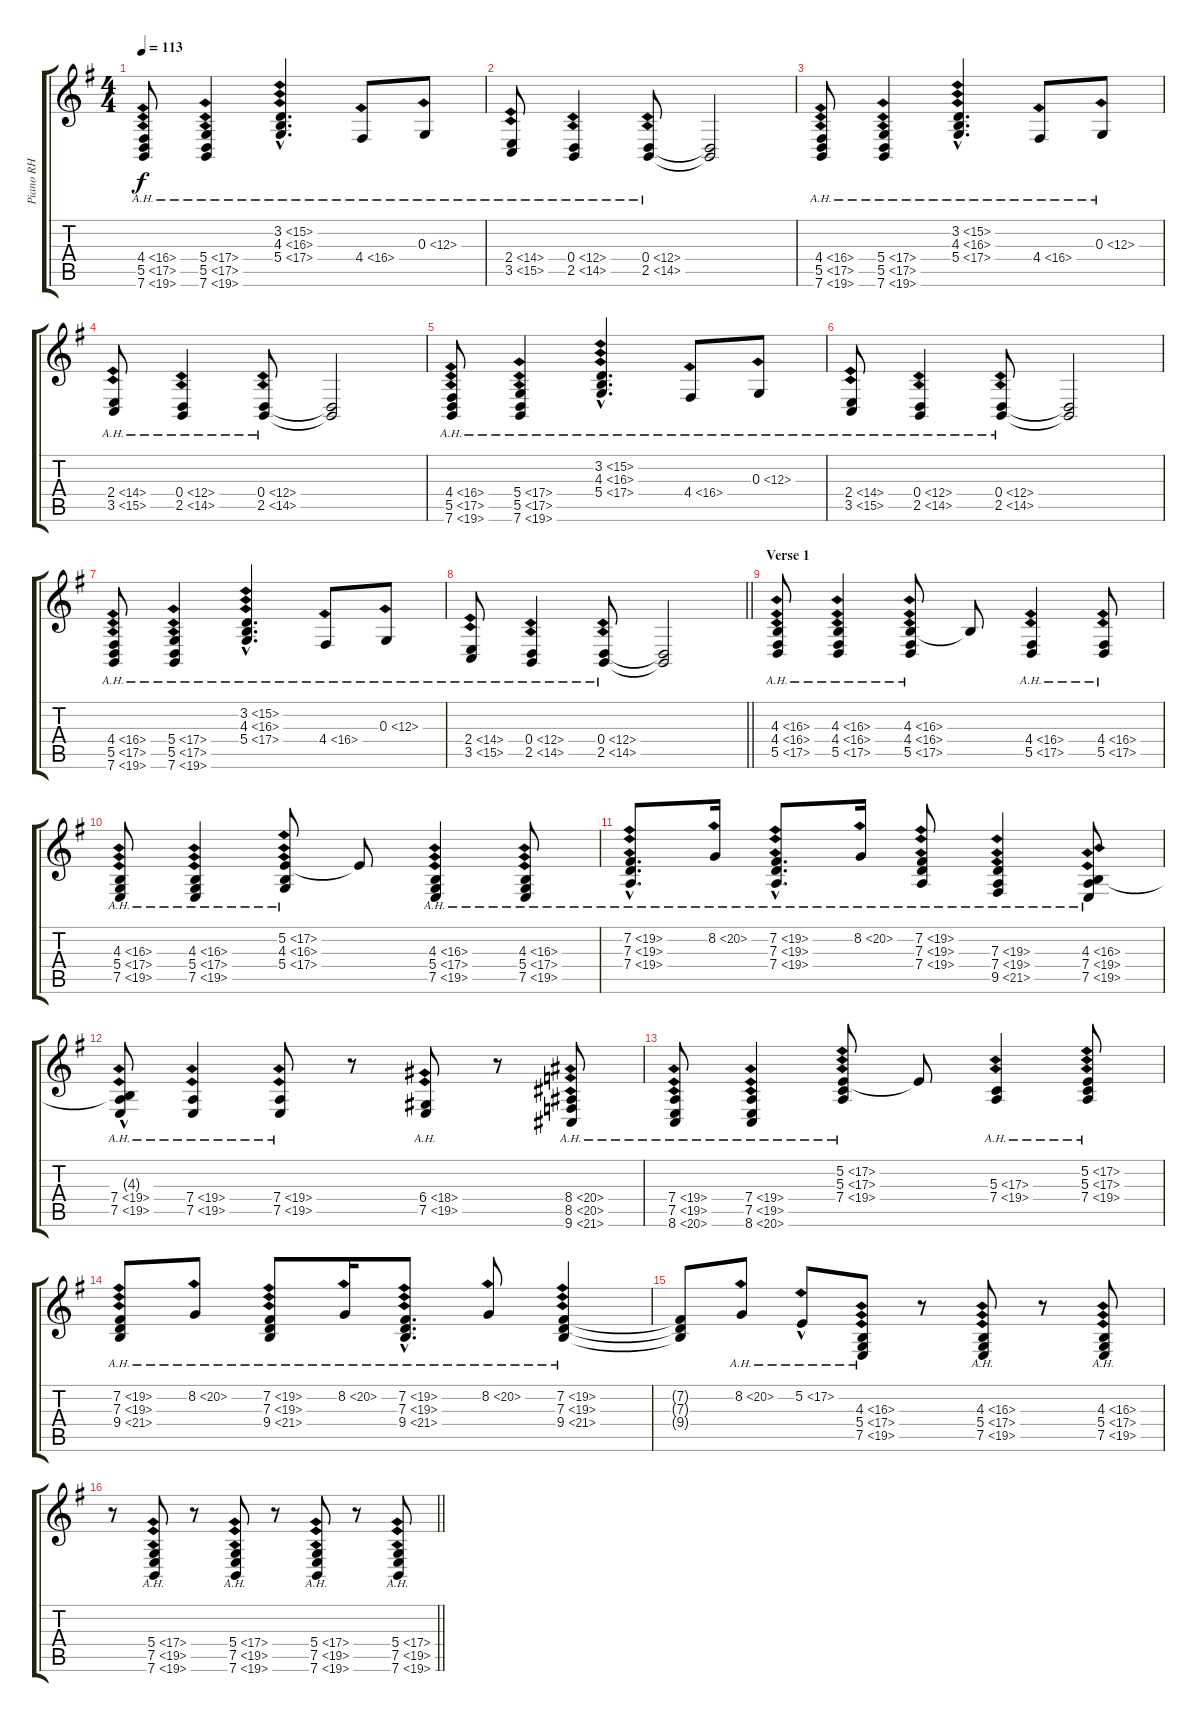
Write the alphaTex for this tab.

\track ("Piano RH" "Piano RH") {instrument acousticgrandpiano}
\staff {score tabs}
\tuning (E4 B3 G3 D3 A2 E2) {hide}
\ts (4 4)
\tempo 113
\clef g2
\ks g
(4.4{ah 12} 5.5{ah 12} 7.6{ah 12}).8{dy f instrument acousticgrandpiano} (5.4{ah 12} 5.5{ah 12} 7.6{ah 12}).4 (3.2{ah 12 hac} 4.3{ah 12 hac} 5.4{ah 12 hac}).4{d} 4.4{ah 12}.8 0.3{ah 12}.8 |
(2.4{ah 12} 3.5{ah 12}).8 (0.4{ah 12} 2.5{ah 12}).4 (0.4{ah 12} 2.5{ah 12}).8 (0.4{t} 2.5{t}).2 |
(4.4{ah 12} 5.5{ah 12} 7.6{ah 12}).8 (5.4{ah 12} 5.5{ah 12} 7.6{ah 12}).4 (3.2{ah 12 hac} 4.3{ah 12 hac} 5.4{ah 12 hac}).4{d} 4.4{ah 12}.8 0.3{ah 12}.8 |
(2.4{ah 12} 3.5{ah 12}).8 (0.4{ah 12} 2.5{ah 12}).4 (0.4{ah 12} 2.5{ah 12}).8 (0.4{t} 2.5{t}).2 |
(4.4{ah 12} 5.5{ah 12} 7.6{ah 12}).8 (5.4{ah 12} 5.5{ah 12} 7.6{ah 12}).4 (3.2{ah 12 hac} 4.3{ah 12 hac} 5.4{ah 12 hac}).4{d} 4.4{ah 12}.8 0.3{ah 12}.8 |
(2.4{ah 12} 3.5{ah 12}).8 (0.4{ah 12} 2.5{ah 12}).4 (0.4{ah 12} 2.5{ah 12}).8 (0.4{t} 2.5{t}).2 |
(4.4{ah 12} 5.5{ah 12} 7.6{ah 12}).8 (5.4{ah 12} 5.5{ah 12} 7.6{ah 12}).4 (3.2{ah 12 hac} 4.3{ah 12 hac} 5.4{ah 12 hac}).4{d} 4.4{ah 12}.8 0.3{ah 12}.8 |
\barLineRight lightlight
(2.4{ah 12} 3.5{ah 12}).8 (0.4{ah 12} 2.5{ah 12}).4 (0.4{ah 12} 2.5{ah 12}).8 (0.4{t} 2.5{t}).2 |
\section ("" "Verse 1")
(4.3{ah 12} 4.4{ah 12} 5.5{ah 12}).8 (4.3{ah 12} 4.4{ah 12} 5.5{ah 12}).4 (4.3{ah 12} 4.4{ah 12} 5.5{ah 12}).8 4.3{t}.8 (4.4{ah 12} 5.5{ah 12}).4 (4.4{ah 12} 5.5{ah 12}).8 |
(4.3{ah 12} 5.4{ah 12} 7.5{ah 12}).8 (4.3{ah 12} 5.4{ah 12} 7.5{ah 12}).4 (5.2{ah 12} 4.3{ah 12} 5.4{ah 12}).8 5.2{t}.8 (4.3{ah 12} 5.4{ah 12} 7.5{ah 12}).4 (4.3{ah 12} 5.4{ah 12} 7.5{ah 12}).8 |
(7.2{ah 12 hac} 7.3{ah 12 hac} 7.4{ah 12 hac}).8{d} 8.2{ah 12}.16 (7.2{ah 12 hac} 7.3{ah 12 hac} 7.4{ah 12 hac}).8{d} 8.2{ah 12}.16 (7.2{ah 12} 7.3{ah 12} 7.4{ah 12}).8 (7.3{ah 12} 7.4{ah 12} 9.5{ah 12}).4 (4.3{ah 12} 7.4{ah 12} 7.5{ah 12}).8 |
(4.3{hac t} 7.4{ah 12} 7.5{ah 12}).8 (7.4{ah 12} 7.5{ah 12}).4 (7.4{ah 12} 7.5{ah 12}).8 r.8 (6.4{ah 12} 7.5{ah 12}).8 r.8 (8.4{ah 12} 8.5{ah 12} 9.6{ah 12}).8 |
(7.4{ah 12} 7.5{ah 12} 8.6{ah 12}).8 (7.4{ah 12} 7.5{ah 12} 8.6{ah 12}).4 (5.2{ah 12} 5.3{ah 12} 7.4{ah 12}).8 5.2{t}.8 (5.3{ah 12} 7.4{ah 12}).4 (5.2{ah 12} 5.3{ah 12} 7.4{ah 12}).8 |
(7.2{ah 12} 7.3{ah 12} 9.4{ah 12}).8 8.2{ah 12}.8 (7.2{ah 12} 7.3{ah 12} 9.4{ah 12}).8 8.2{ah 12}.16 (7.2{ah 12 hac} 7.3{ah 12 hac} 9.4{ah 12 hac}).8{d} 8.2{ah 12}.8 (7.2{ah 12} 7.3{ah 12} 9.4{ah 12}).4 |
(7.2{t} 7.3{t} 9.4{t}).8 8.2{ah 12}.8 5.2{ah 12 hac}.8 (4.3{ah 12} 5.4{ah 12} 7.5{ah 12}).8 r.8 (4.3{ah 12} 5.4{ah 12} 7.5{ah 12}).8 r.8 (4.3{ah 12} 5.4{ah 12} 7.5{ah 12}).8 |
\barLineRight lightlight
r.8 (5.4{ah 12} 7.5{ah 12} 7.6{ah 12}).8 r.8 (5.4{ah 12} 7.5{ah 12} 7.6{ah 12}).8 r.8 (5.4{ah 12} 7.5{ah 12} 7.6{ah 12}).8 r.8 (5.4{ah 12} 7.5{ah 12} 7.6{ah 12}).8
